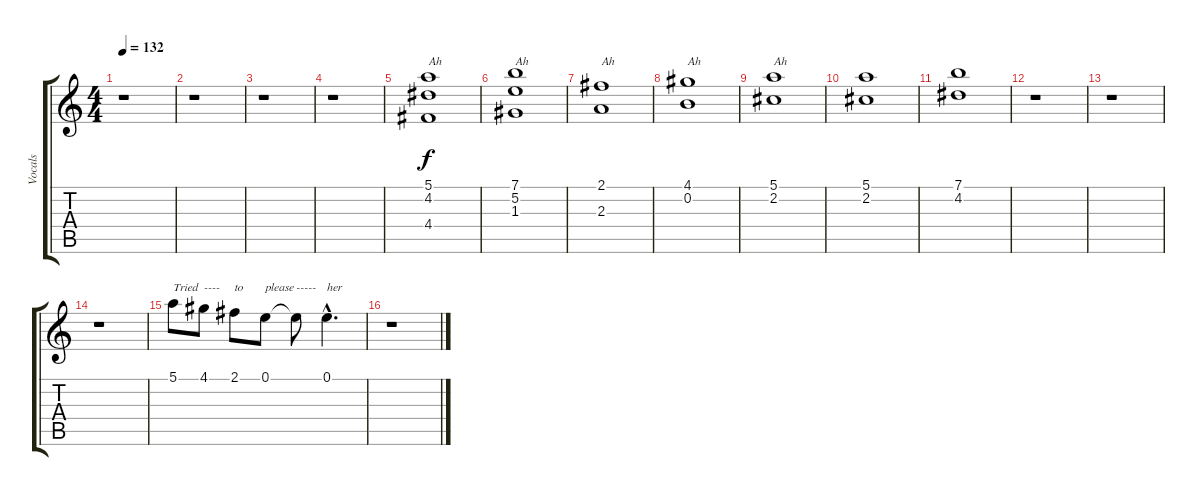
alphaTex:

\track ("Vocals" "Vocals") {instrument electricguitarclean}
\staff {score tabs}
\tuning (E4 B3 G3 D3 A2 E2) {hide}
\ts (4 4)
\tempo 132
\clef g2
\ks c
r.1{dy f} |
r.1 |
r.1 |
r.1 |
(5.1 4.2 4.4).1{txt "Ah"} |
(7.1 5.2 1.3).1{txt "Ah"} |
(2.1 2.3).1{txt "Ah"} |
(4.1 0.2).1{txt "Ah"} |
(5.1 2.2).1{txt "Ah"} |
(5.1 2.2).1 |
(7.1 4.2).1 |
r.1 |
r.1 |
r.1 |
5.1.8{txt "Tried"} 4.1.8{txt "----"} 2.1.8{txt "to"} 0.1.8{txt "please"} 0.1{t}.8{txt "-----"} 0.1{hac}.4{d txt "her"} |
r.1
